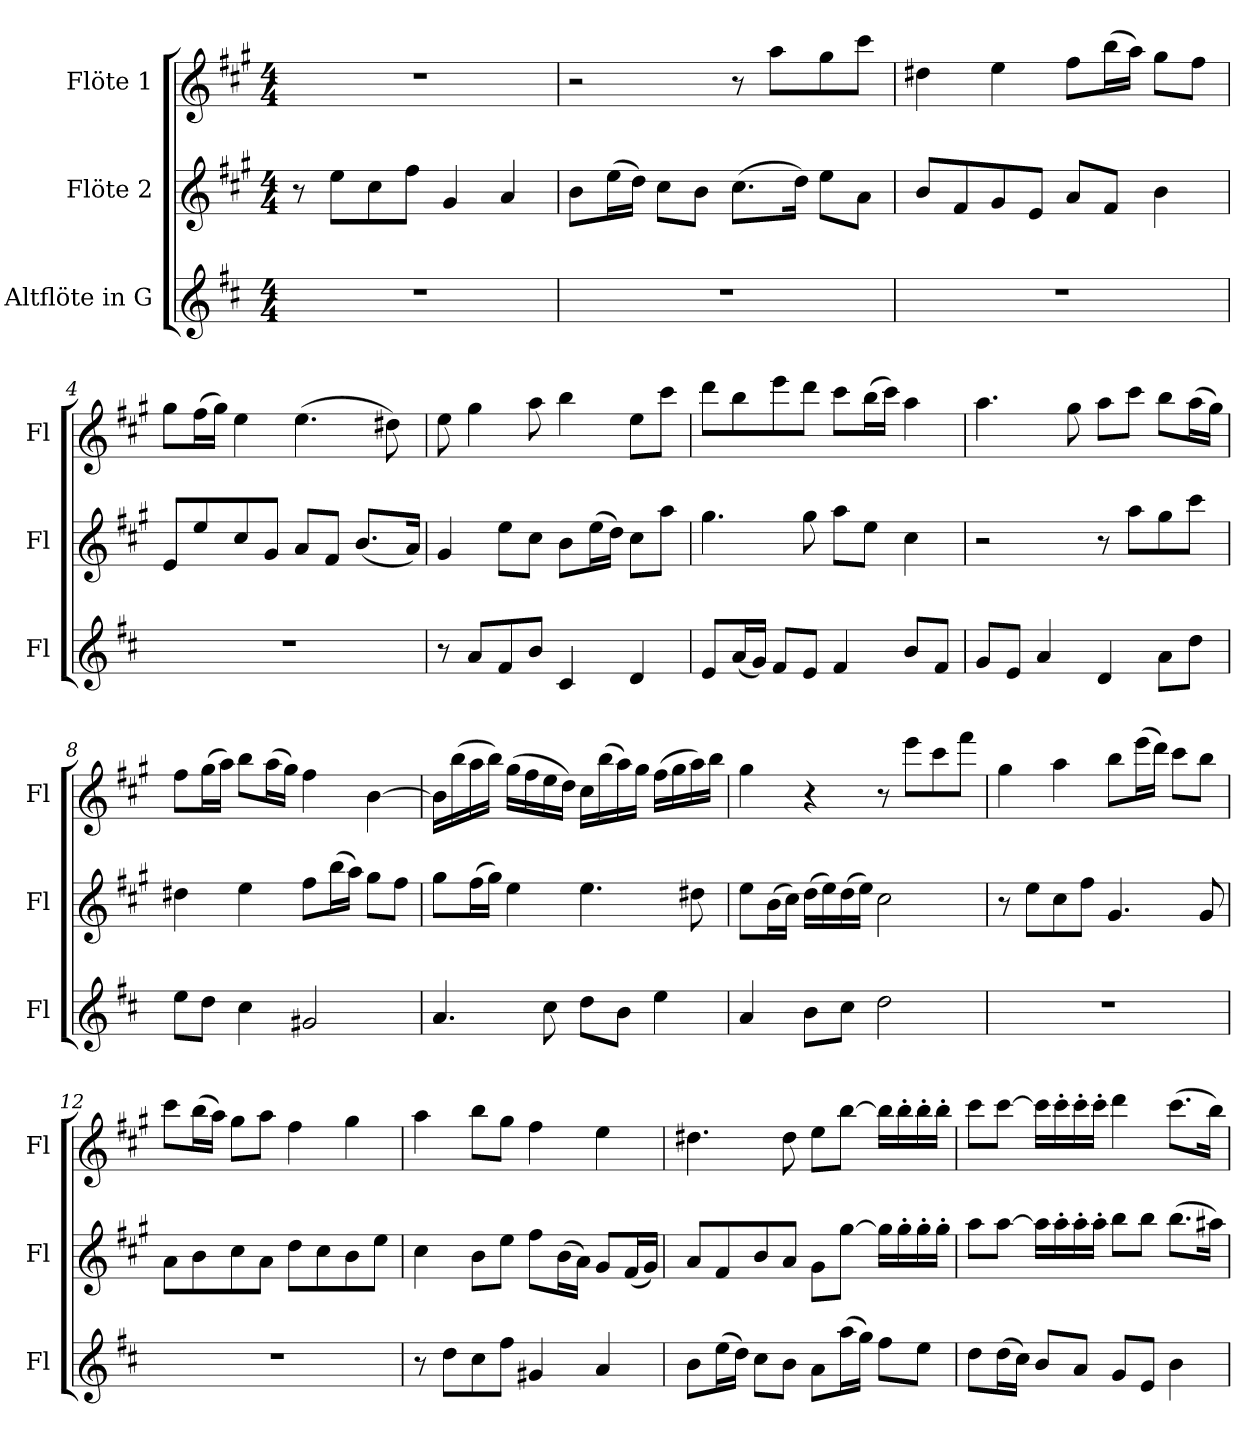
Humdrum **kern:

**kern	**kern	**kern
*part3	*part2	*part1
*staff3	*staff2	*staff1
*I"Altflöte in G	*I"Flöte 2	*I"Flöte 1
*I'Fl	*I'Fl	*I'Fl
*clefG2	*clefG2	*clefG2
*ITrd3c5	*	*
*k[f#c#g#]	*k[f#c#g#]	*k[f#c#g#]
*M4/4	*M4/4	*M4/4
*MM110	*MM110	*MM110
=1	=1	=1
1r	8r	1r
.	8ee\L	.
.	8cc#\	.
.	8ff#\J	.
.	4g#/	.
.	4a/	.
=2	=2	=2
1r	8b\L	2r
.	(>16ee\L	.
.	16dd\JJ)	.
.	8cc#\L	.
.	8b\J	.
.	(>8.cc#\L	8r
.	.	8aa\L
.	16dd\Jk)	.
.	8ee\L	8gg#\
.	8a\J	8ccc#\J
=3	=3	=3
1r	8b/L	4dd#X\
.	8f#/	.
.	8g#/	4ee\
.	8e/J	.
.	8a/L	8ff#\L
.	8f#/J	(>16bb\L
.	.	16aa\JJ)
.	4b\	8gg#\L
.	.	8ff#\J
=4	=4	=4
1r	8e/L	8gg#\L
.	8ee/	(>16ff#\L
.	.	16gg#\JJ)
.	8cc#/	4ee\
.	8g#/J	.
.	8a/L	(>4.ee\
.	8f#/J	.
.	(<8.b/L	.
.	.	8dd#X\)
.	16a/Jk)	.
!!LO:PB:g=z
=5	=5	=5
8r	4g#/	8ee\
8e/L	.	4gg#\
8c#/	8ee\L	.
8f#/J	8cc#\J	8aa\
4G#/	8b\L	4bb\
.	(>16ee\L	.
.	16dd\JJ)	.
4A/	8cc#\L	8ee\L
.	8aa\J	8ccc#\J
=6	=6	=6
8B/L	4.gg#\	8ddd\L
(<16e/L	.	8bb\
16d/JJ)	.	.
8c#/L	.	8eee\
8B/J	8gg#\	8ddd\J
4c#/	8aa\L	8ccc#\L
.	8ee\J	(>16bb\L
.	.	16ccc#\JJ)
8f#/L	4cc#\	4aa\
8c#/J	.	.
=7	=7	=7
8d/L	2r	4.aa\
8B/J	.	.
4e/	.	.
.	.	8gg#\
4A/	8r	8aa\L
.	8aa\L	8ccc#\J
8e\L	8gg#\	8bb\L
8a\J	8ccc#\J	(>16aa\L
.	.	16gg#\JJ)
=8	=8	=8
8b\L	4dd#X\	8ff#\L
8a\J	.	(>16gg#\L
.	.	16aa\JJ)
4g#\	4ee\	8bb\L
.	.	(>16aa\L
.	.	16gg#\JJ)
2d#X/	8ff#\L	4ff#\
.	(>16bb\L	.
.	16aa\JJ)	.
.	8gg#\L	[4b\
.	8ff#\J	.
!!LO:LB:g=z
=9	=9	=9
4.e/	8gg#\L	16b\LL]
.	.	(>16bb\
.	(>16ff#\L	16aa\
.	16gg#\JJ)	16bb\JJ)
.	4ee\	(>16gg#\LL
.	.	16ff#\
8g#\	.	16ee\
.	.	16dd\JJ)
8a\L	4.ee\	16cc#\LL
.	.	(>16bb\
8f#\J	.	16aa\)
.	.	16gg#\JJ
4b\	.	(>16ff#\LL
.	.	16gg#\
.	8dd#X\	16aa\)
.	.	16bb\JJ
=10	=10	=10
4e/	8ee\L	4gg#\
.	(>16b\L	.
.	16cc#\JJ)	.
8f#\L	(>16dd\LL	4r
.	16ee\)	.
8g#\J	(>16dd\	.
.	16ee\JJ)	.
2a\	2cc#\	8r
.	.	8eee\L
.	.	8ccc#\
.	.	8fff#\J
=11	=11	=11
1r	8r	4gg#\
.	8ee\L	.
.	8cc#\	4aa\
.	8ff#\J	.
.	4.g#/	8bb\L
.	.	(>16eee\L
.	.	16ddd\JJ)
.	.	8ccc#\L
.	8g#/	8bb\J
!!LO:LB:g=z
=12	=12	=12
1r	8a\L	8ccc#\L
.	8b\	(>16bb\L
.	.	16aa\JJ)
.	8cc#\	8gg#\L
.	8a\J	8aa\J
.	8dd\L	4ff#\
.	8cc#\	.
.	8b\	4gg#\
.	8ee\J	.
=13	=13	=13
8r	4cc#\	4aa\
8a\L	.	.
8g#\	8b\L	8bb\L
8cc#\J	8ee\J	8gg#\J
4d#X/	8ff#\L	4ff#\
.	(>16b\L	.
.	16a\JJ)	.
4e/	8g#/L	4ee\
.	(<16f#/L	.
.	16g#/JJ)	.
=14	=14	=14
8f#\L	8a/L	4.dd#X\
(>16b\L	8f#/	.
16a\JJ)	.	.
8g#\L	8b/	.
8f#\J	8a/J	8dd#\
8e\L	8g#\L	8ee\L
(>16ee\L	[8gg#\J	[8bb\J
16dd\JJ)	.	.
8cc#\L	16gg#\LL]	16bb\LL]
.	16gg#'\	16bb'\
8b\J	16gg#'\	16bb'\
.	16gg#'\JJ	16bb'\JJ
!!LO:LB:g=z
=15	=15	=15
8a\L	8aa\L	8ccc#\L
(>16a\L	[8aa\J	[8ccc#\J
16g#\JJ)	.	.
8f#/L	16aa\LL]	16ccc#\LL]
.	16aa'\	16ccc#'\
8e/J	16aa'\	16ccc#'\
.	16aa'\JJ	16ccc#'\JJ
8d/L	8bb\L	4ddd\
8B/J	8bb\J	.
4f#\	(>8.bb\L	(>8.ccc#\L
.	16aa#X\Jk)	16bb\Jk)
=	=	=
*-	*-	*-
